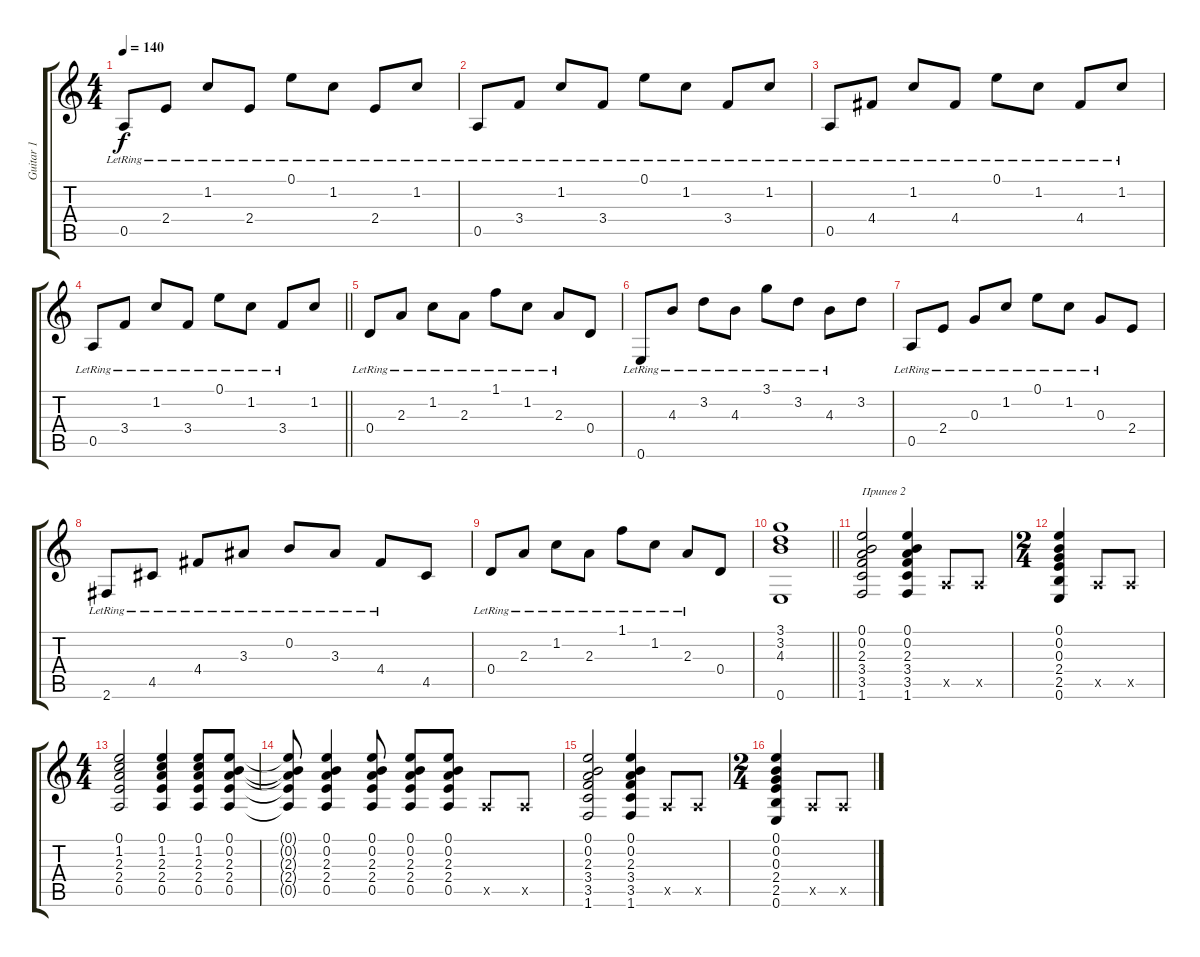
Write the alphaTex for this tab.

\track ("Guitar 1" "Guitar 1") {instrument acousticguitarsteel}
\staff {score tabs}
\tuning (E4 B3 G3 D3 A2 E2) {hide}
\ts (4 4)
\tempo 140
\clef g2
\ks c
0.5{lr}.8{dy f} 2.4{lr}.8 1.2{lr}.8 2.4{lr}.8 0.1{lr}.8 1.2{lr}.8 2.4{lr}.8 1.2{lr}.8 |
0.5{lr}.8 3.4{lr}.8 1.2{lr}.8 3.4{lr}.8 0.1{lr}.8 1.2{lr}.8 3.4{lr}.8 1.2{lr}.8 |
0.5{lr}.8 4.4{lr}.8 1.2{lr}.8 4.4{lr}.8 0.1{lr}.8 1.2{lr}.8 4.4{lr}.8 1.2{lr}.8 |
\barLineRight lightlight
0.5{lr}.8 3.4{lr}.8 1.2{lr}.8 3.4{lr}.8 0.1{lr}.8 1.2{lr}.8 3.4{lr}.8 1.2.8 |
0.4{lr}.8 2.3{lr}.8 1.2{lr}.8 2.3{lr}.8 1.1{lr}.8 1.2{lr}.8 2.3{lr}.8 0.4.8 |
0.6{lr}.8 4.3{lr}.8 3.2{lr}.8 4.3{lr}.8 3.1{lr}.8 3.2{lr}.8 4.3{lr}.8 3.2.8 |
0.5{lr}.8 2.4{lr}.8 0.3{lr}.8 1.2{lr}.8 0.1{lr}.8 1.2{lr}.8 0.3{lr}.8 2.4.8 |
2.6{lr}.8 4.5{lr}.8 4.4{lr}.8 3.3{lr}.8 0.2{lr}.8 3.3{lr}.8 4.4{lr}.8 4.5.8 |
0.4{lr}.8 2.3{lr}.8 1.2{lr}.8 2.3{lr}.8 1.1{lr}.8 1.2{lr}.8 2.3{lr}.8 0.4.8 |
\barLineRight lightlight
(3.1 3.2 4.3 0.6).1 |
(0.1 0.2 2.3 3.4 3.5 1.6).2{txt "Припев 2"} (0.1 0.2 2.3 3.4 3.5 1.6).4 0.5{x}.8 0.5{x}.8 |
\ts (2 4)
(0.1 0.2 0.3 2.4 2.5 0.6).4 0.5{x}.8 0.5{x}.8 |
\ts (4 4)
(0.1 1.2 2.3 2.4 0.5).2 (0.1 1.2 2.3 2.4 0.5).4 (0.1 1.2 2.3 2.4 0.5).8 (0.1 0.2 2.3 2.4 0.5).8 |
(0.1{t} 0.2{t} 2.3{t} 2.4{t} 0.5{t}).8 (0.1 0.2 2.3 2.4 0.5).4 (0.1 0.2 2.3 2.4 0.5).8 (0.1 0.2 2.3 2.4 0.5).8 (0.1 0.2 2.3 2.4 0.5).8 0.5{x}.8 0.5{x}.8 |
(0.1 0.2 2.3 3.4 3.5 1.6).2 (0.1 0.2 2.3 3.4 3.5 1.6).4 0.5{x}.8 0.5{x}.8 |
\ts (2 4)
(0.1 0.2 0.3 2.4 2.5 0.6).4 0.5{x}.8 0.5{x}.8
